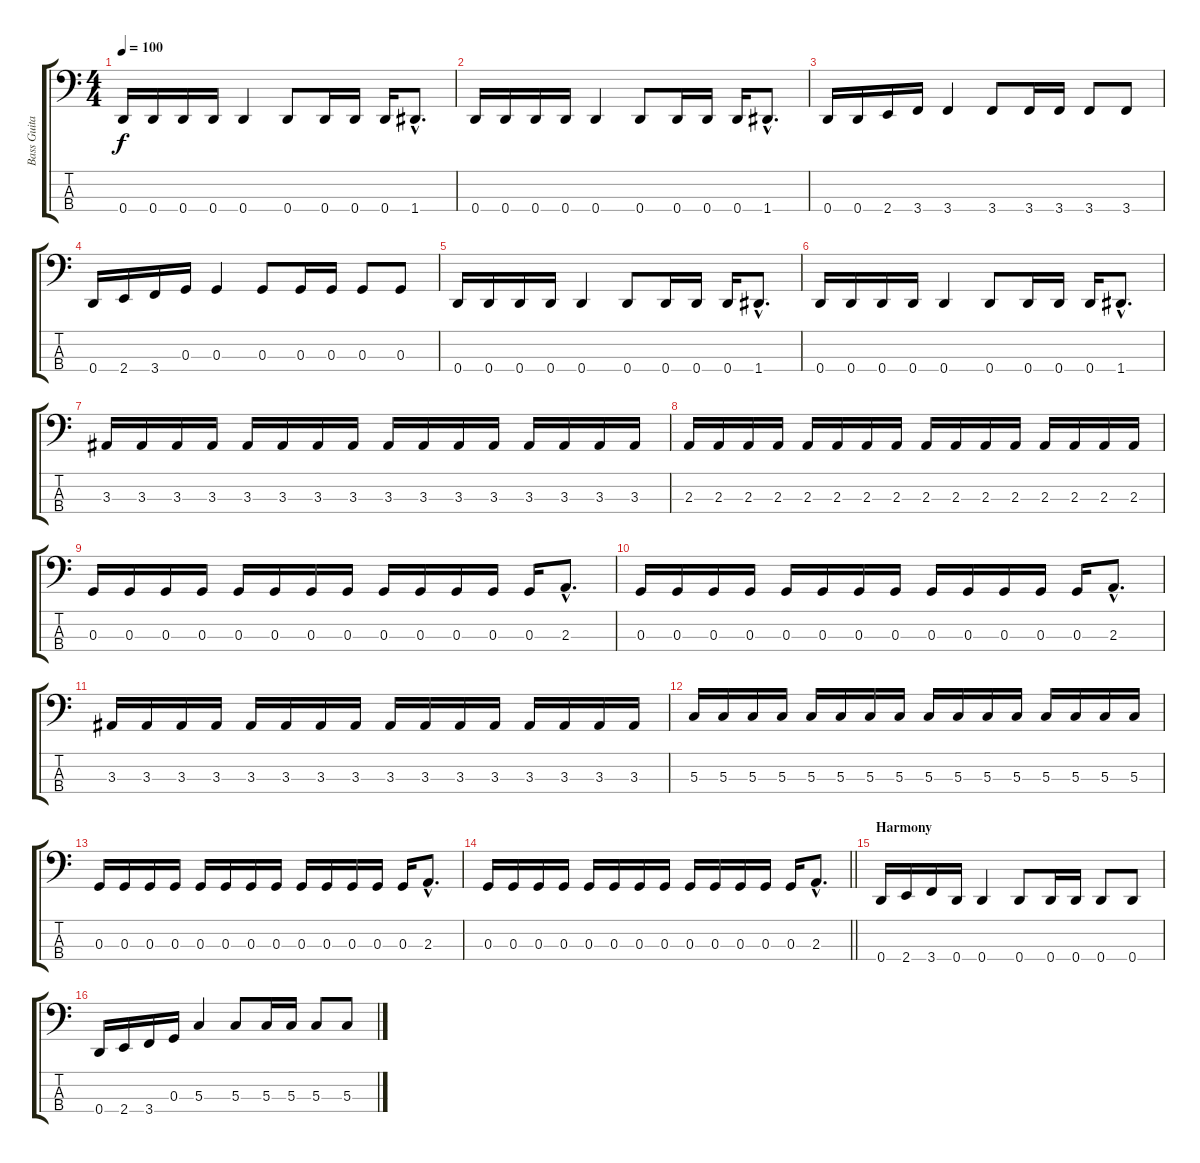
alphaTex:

\track ("Bass Guitar (Speesy)" "Bass Guita") {instrument electricbassfinger}
\staff {score tabs}
\tuning (F2 C2 G1 D1) {hide}
\ts (4 4)
\tempo 100
\clef f4
\ks c
0.4.16{dy f} 0.4.16 0.4.16 0.4.16 0.4.4 0.4.8 0.4.16 0.4.16 0.4.16 1.4{hac}.8{d} |
0.4.16 0.4.16 0.4.16 0.4.16 0.4.4 0.4.8 0.4.16 0.4.16 0.4.16 1.4{hac}.8{d} |
0.4.16 0.4.16 2.4.16 3.4.16 3.4.4 3.4.8 3.4.16 3.4.16 3.4.8 3.4.8 |
0.4.16 2.4.16 3.4.16 0.3.16 0.3.4 0.3.8 0.3.16 0.3.16 0.3.8 0.3.8 |
0.4.16 0.4.16 0.4.16 0.4.16 0.4.4 0.4.8 0.4.16 0.4.16 0.4.16 1.4{hac}.8{d} |
0.4.16 0.4.16 0.4.16 0.4.16 0.4.4 0.4.8 0.4.16 0.4.16 0.4.16 1.4{hac}.8{d} |
3.3.16 3.3.16 3.3.16 3.3.16 3.3.16 3.3.16 3.3.16 3.3.16 3.3.16 3.3.16 3.3.16 3.3.16 3.3.16 3.3.16 3.3.16 3.3.16 |
2.3.16 2.3.16 2.3.16 2.3.16 2.3.16 2.3.16 2.3.16 2.3.16 2.3.16 2.3.16 2.3.16 2.3.16 2.3.16 2.3.16 2.3.16 2.3.16 |
0.3.16 0.3.16 0.3.16 0.3.16 0.3.16 0.3.16 0.3.16 0.3.16 0.3.16 0.3.16 0.3.16 0.3.16 0.3.16 2.3{hac}.8{d} |
0.3.16 0.3.16 0.3.16 0.3.16 0.3.16 0.3.16 0.3.16 0.3.16 0.3.16 0.3.16 0.3.16 0.3.16 0.3.16 2.3{hac}.8{d} |
3.3.16 3.3.16 3.3.16 3.3.16 3.3.16 3.3.16 3.3.16 3.3.16 3.3.16 3.3.16 3.3.16 3.3.16 3.3.16 3.3.16 3.3.16 3.3.16 |
5.3.16 5.3.16 5.3.16 5.3.16 5.3.16 5.3.16 5.3.16 5.3.16 5.3.16 5.3.16 5.3.16 5.3.16 5.3.16 5.3.16 5.3.16 5.3.16 |
0.3.16 0.3.16 0.3.16 0.3.16 0.3.16 0.3.16 0.3.16 0.3.16 0.3.16 0.3.16 0.3.16 0.3.16 0.3.16 2.3{hac}.8{d} |
\barLineRight lightlight
0.3.16 0.3.16 0.3.16 0.3.16 0.3.16 0.3.16 0.3.16 0.3.16 0.3.16 0.3.16 0.3.16 0.3.16 0.3.16 2.3{hac}.8{d} |
\section ("" "Harmony")
0.4.16{volume 12} 2.4.16 3.4.16 0.4.16 0.4.4 0.4.8 0.4.16 0.4.16 0.4.8 0.4.8 |
0.4.16 2.4.16 3.4.16 0.3.16 5.3.4 5.3.8 5.3.16 5.3.16 5.3.8 5.3.8
